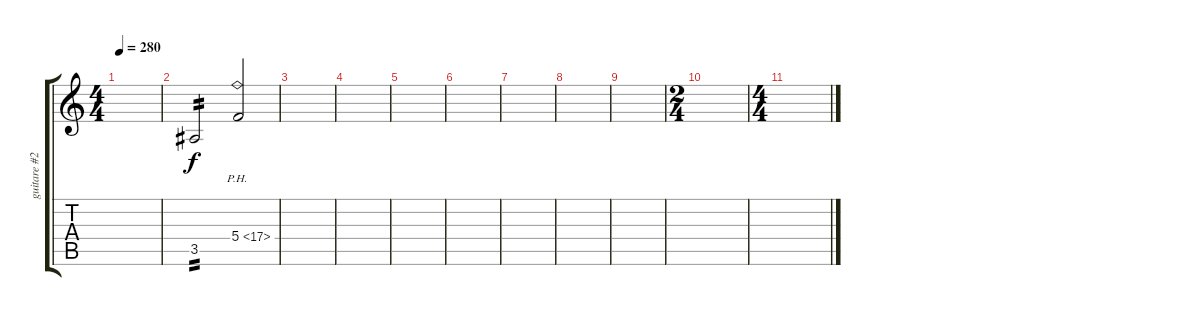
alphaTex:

\track ("guitare #2" "guitare #2") {instrument distortionguitar}
\staff {score tabs}
\tuning (D4 A3 F3 C3 G2 D2) {hide}
\ts (4 4)
\tempo 280
\clef g2
\ks c
|
3.5.2{tp 2} 5.4{ph 12}.2 |
|
|
|
|
|
|
|
\ts (2 4)
|
\ts (4 4)
